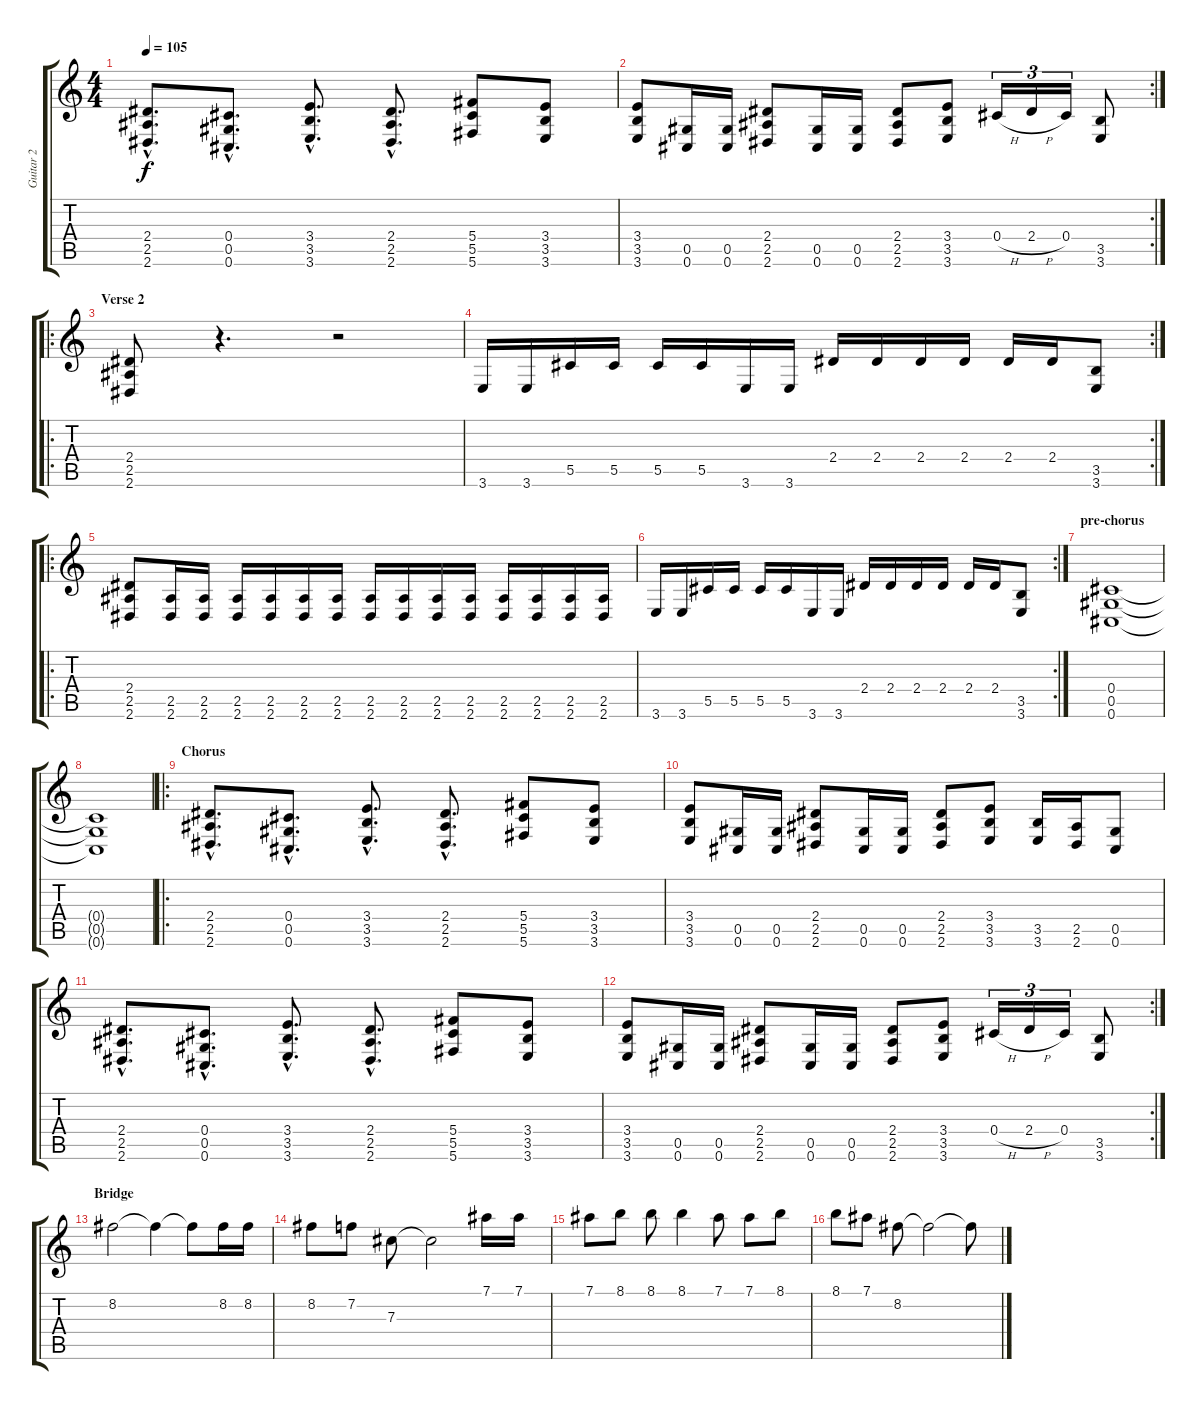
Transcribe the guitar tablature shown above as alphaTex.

\track ("Guitar 2" "Guitar 2") {instrument distortionguitar}
\staff {score tabs}
\tuning (Eb4 Bb3 Gb3 Db3 Ab2 Db2) {hide}
\ts (4 4)
\tempo 105
\clef g2
\ks c
(2.4{hac} 2.5{hac} 2.6{hac}).8{d dy f} (0.4{hac} 0.5{hac} 0.6{hac}).8{d} (3.4{hac} 3.5{hac} 3.6{hac}).8{d} (2.4{hac} 2.5{hac} 2.6{hac}).8{d} (5.4 5.5 5.6).8 (3.4 3.5 3.6).8 |
\rc 2
(3.4 3.5 3.6).8 (0.5 0.6).16 (0.5 0.6).16 (2.4 2.5 2.6).8 (0.5 0.6).16 (0.5 0.6).16 (2.4 2.5 2.6).8 (3.4 3.5 3.6).8 0.4{h}.16{tu (3 2)} 2.4{h}.16{tu (3 2)} 0.4.16{tu (3 2)} (3.5 3.6).8 |
\ro
\section ("" "Verse 2")
(2.4 2.5 2.6).8 r.4{d} r.2 |
\rc 2
3.6.16 3.6.16 5.5.16 5.5.16 5.5.16 5.5.16 3.6.16 3.6.16 2.4.16 2.4.16 2.4.16 2.4.16 2.4.16 2.4.16 (3.5 3.6).8 |
\ro
(2.4 2.5 2.6).8 (2.5 2.6).16 (2.5 2.6).16 (2.5 2.6).16 (2.5 2.6).16 (2.5 2.6).16 (2.5 2.6).16 (2.5 2.6).16 (2.5 2.6).16 (2.5 2.6).16 (2.5 2.6).16 (2.5 2.6).16 (2.5 2.6).16 (2.5 2.6).16 (2.5 2.6).16 |
\rc 2
3.6.16 3.6.16 5.5.16 5.5.16 5.5.16 5.5.16 3.6.16 3.6.16 2.4.16 2.4.16 2.4.16 2.4.16 2.4.16 2.4.16 (3.5 3.6).8 |
\section ("" "pre-chorus")
(0.4 0.5 0.6).1 |
(0.4{t} 0.5{t} 0.6{t}).1 |
\ro
\section ("" "Chorus")
(2.4{hac} 2.5{hac} 2.6{hac}).8{d} (0.4{hac} 0.5{hac} 0.6{hac}).8{d} (3.4{hac} 3.5{hac} 3.6{hac}).8{d} (2.4{hac} 2.5{hac} 2.6{hac}).8{d} (5.4 5.5 5.6).8 (3.4 3.5 3.6).8 |
(3.4 3.5 3.6).8 (0.5 0.6).16 (0.5 0.6).16 (2.4 2.5 2.6).8 (0.5 0.6).16 (0.5 0.6).16 (2.4 2.5 2.6).8 (3.4 3.5 3.6).8 (3.5 3.6).16 (2.5 2.6).16 (0.5 0.6).8 |
(2.4{hac} 2.5{hac} 2.6{hac}).8{d} (0.4{hac} 0.5{hac} 0.6{hac}).8{d} (3.4{hac} 3.5{hac} 3.6{hac}).8{d} (2.4{hac} 2.5{hac} 2.6{hac}).8{d} (5.4 5.5 5.6).8 (3.4 3.5 3.6).8 |
\rc 2
(3.4 3.5 3.6).8 (0.5 0.6).16 (0.5 0.6).16 (2.4 2.5 2.6).8 (0.5 0.6).16 (0.5 0.6).16 (2.4 2.5 2.6).8 (3.4 3.5 3.6).8 0.4{h}.16{tu (3 2)} 2.4{h}.16{tu (3 2)} 0.4.16{tu (3 2)} (3.5 3.6).8 |
\section ("" "Bridge")
8.2.2 8.2{t}.4 8.2{t}.8 8.2.16 8.2.16 |
8.2.8 7.2.8 7.3.8 7.3{t}.2 7.1.16 7.1.16 |
7.1.8 8.1.8 8.1.8 8.1.4 7.1.8 7.1.8 8.1.8 |
8.1.8 7.1.8 8.2.8 8.2{t}.2 8.2{t}.8
